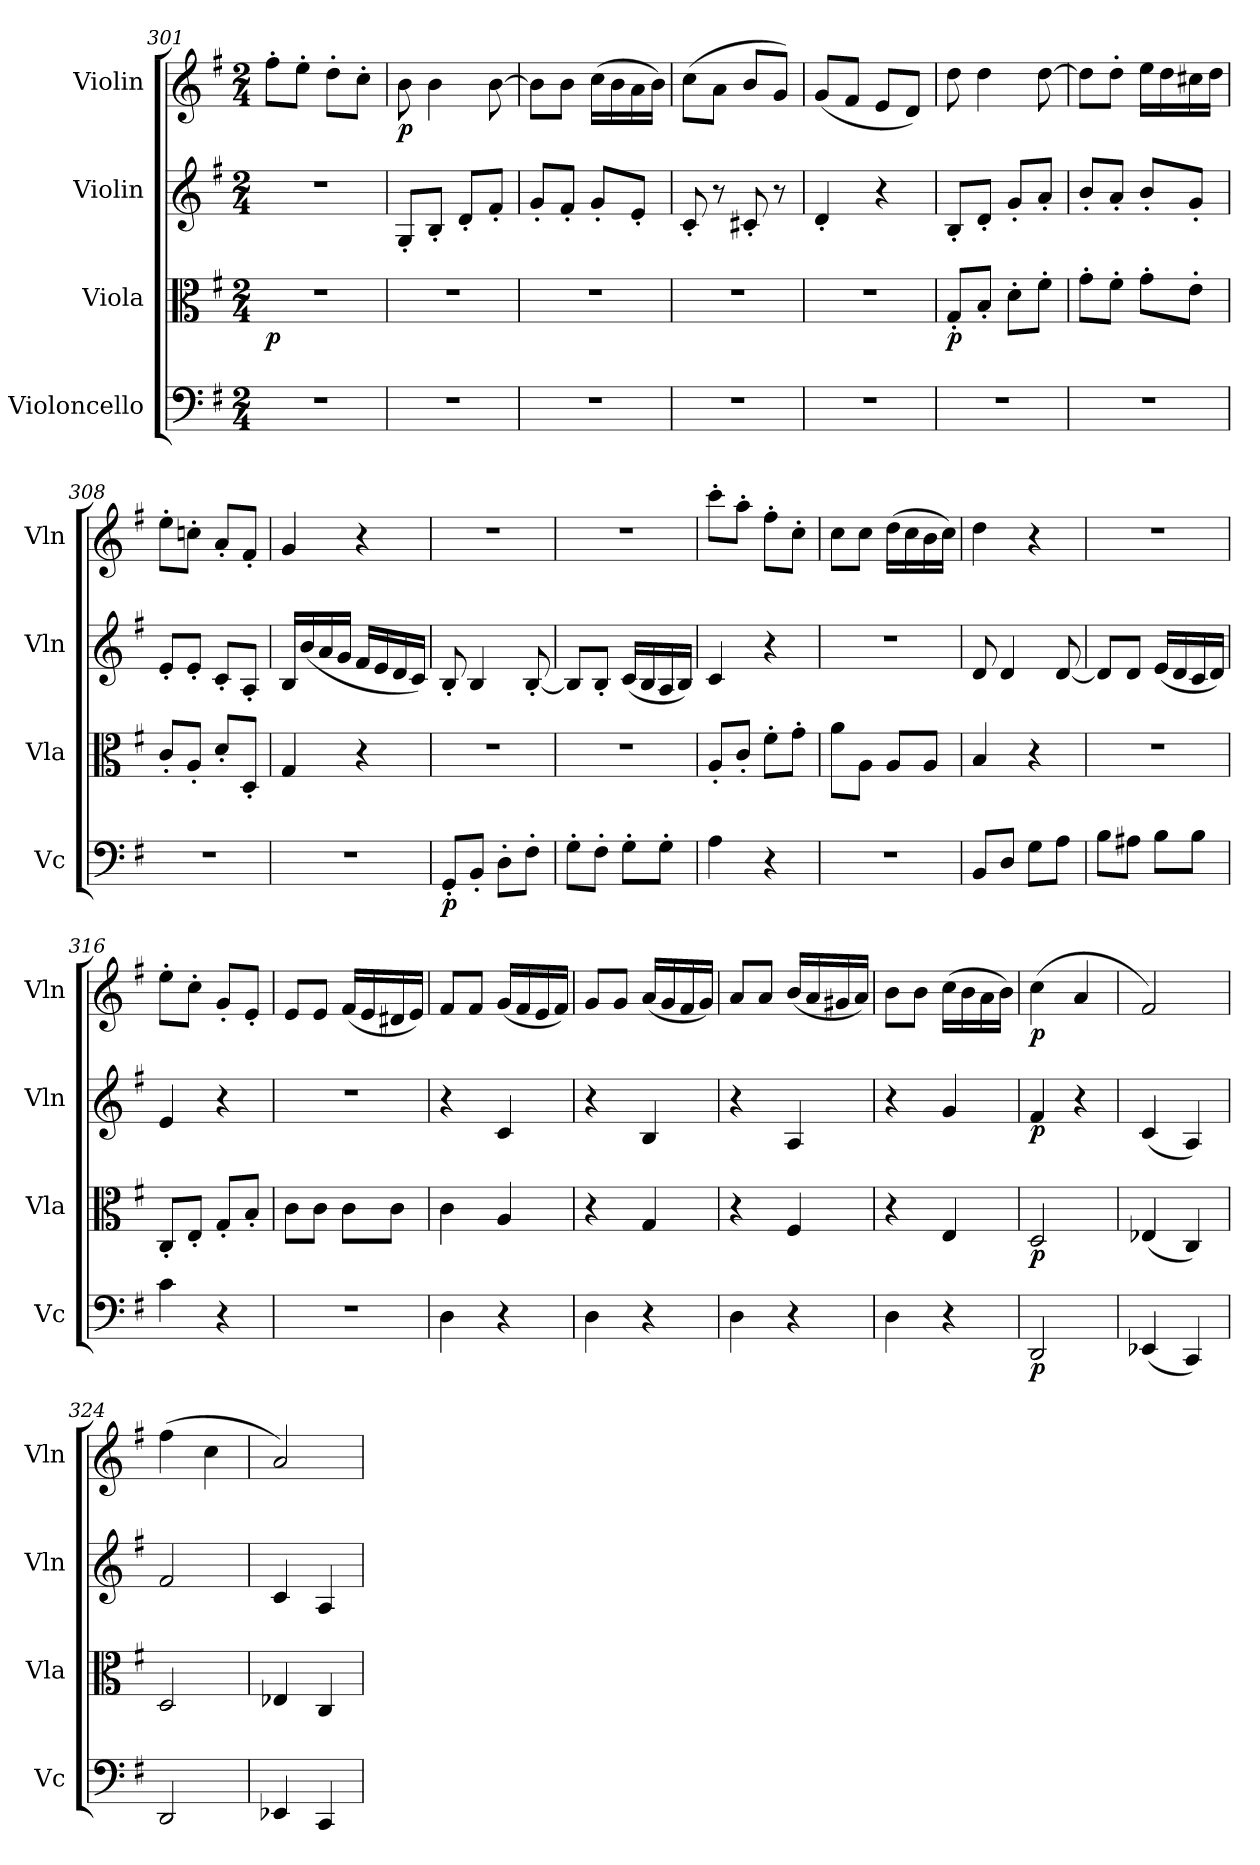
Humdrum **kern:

**kern	**dynam	**kern	**dynam	**kern	**dynam	**kern	**dynam
*part4	*part4	*part3	*part3	*part2	*part2	*part1	*part1
*staff4	*staff4	*staff3	*staff3	*staff2	*staff2	*staff1	*staff1
*I"Violoncello	*	*I"Viola	*	*I"Violin	*	*I"Violin	*
*I'Vc	*	*I'Vla	*	*I'Vln	*	*I'Vln	*
*clefF4	*	*clefC3	*	*clefG2	*	*clefG2	*
*k[f#]	*	*k[f#]	*	*k[f#]	*	*k[f#]	*
*M2/4	*	*M2/4	*	*M2/4	*	*M2/4	*
=301	=301	=301	=301	=301	=301	=301	=301
2r	.	2r	p	2r	.	8ff#'\L	.
.	.	.	.	.	.	8ee'\J	.
.	.	.	.	.	.	8dd'\L	.
.	.	.	.	.	.	8cc'\J	.
=302	=302	=302	=302	=302	=302	=302	=302
2r	.	2r	.	8G'/L	.	8b\	p
.	.	.	.	8B'/J	.	4b\	.
.	.	.	.	8d'/L	.	.	.
.	.	.	.	8f#'/J	.	[8b\	.
=303	=303	=303	=303	=303	=303	=303	=303
2r	.	2r	.	8g'/L	.	8b\L]	.
.	.	.	.	8f#'/J	.	8b\J	.
.	.	.	.	8g'/L	.	(16cc\LL	.
.	.	.	.	.	.	16b\	.
.	.	.	.	8e'/J	.	16a\	.
.	.	.	.	.	.	16b\JJ)	.
=304	=304	=304	=304	=304	=304	=304	=304
2r	.	2r	.	8c'/	.	(8cc\L	.
.	.	.	.	8r	.	8a\J	.
.	.	.	.	8c#X'/	.	8b/L	.
.	.	.	.	8r	.	8g/J)	.
=305	=305	=305	=305	=305	=305	=305	=305
2r	.	2r	.	4d'/	.	(8g/L	.
.	.	.	.	.	.	8f#/J	.
.	.	.	.	4r	.	8e/L	.
.	.	.	.	.	.	8d/J)	.
=306	=306	=306	=306	=306	=306	=306	=306
2r	.	8G'/L	p	8B'/L	.	8dd\	.
.	.	8B'/J	.	8d'/J	.	4dd\	.
.	.	8d'\L	.	8g'/L	.	.	.
.	.	8f#'\J	.	8a'/J	.	[8dd\	.
=307	=307	=307	=307	=307	=307	=307	=307
2r	.	8g'\L	.	8b'/L	.	8dd\L]	.
.	.	8f#'\J	.	8a'/J	.	8dd'\J	.
.	.	8g'\L	.	8b'/L	.	16ee\LL	.
.	.	.	.	.	.	16dd\	.
.	.	8e'\J	.	8g'/J	.	16cc#X\	.
.	.	.	.	.	.	16dd\JJ	.
=308	=308	=308	=308	=308	=308	=308	=308
2r	.	8c'/L	.	8e'/L	.	8ee'\L	.
.	.	8A'/J	.	8e'/J	.	8ccn'\J	.
.	.	8d'/L	.	8c'/L	.	8a'/L	.
.	.	8D'/J	.	8A'/J	.	8f#'/J	.
=309	=309	=309	=309	=309	=309	=309	=309
2r	.	4G/	.	16B/LL	.	4g/	.
.	.	.	.	(16b/	.	.	.
.	.	.	.	16a/	.	.	.
.	.	.	.	16g/JJ	.	.	.
.	.	4r	.	16f#/LL	.	4r	.
.	.	.	.	16e/	.	.	.
.	.	.	.	16d/	.	.	.
.	.	.	.	16c/JJ)	.	.	.
=310	=310	=310	=310	=310	=310	=310	=310
8GG'/L	p	2r	.	8B'/	.	2r	.
8BB'/J	.	.	.	4B/	.	.	.
8D'\L	.	.	.	.	.	.	.
8F#'\J	.	.	.	[8B'/	.	.	.
=311	=311	=311	=311	=311	=311	=311	=311
8G'\L	.	2r	.	8B/L]	.	2r	.
8F#'\J	.	.	.	8B'/J	.	.	.
8G'\L	.	.	.	(16c/LL	.	.	.
.	.	.	.	16B/	.	.	.
8G'\J	.	.	.	16A/	.	.	.
.	.	.	.	16B/JJ)	.	.	.
=312	=312	=312	=312	=312	=312	=312	=312
4A\	.	8A'/L	.	4c/	.	8ccc'\L	.
.	.	8c'/J	.	.	.	8aa'\J	.
4r	.	8f#'\L	.	4r	.	8ff#'\L	.
.	.	8g'\J	.	.	.	8cc'\J	.
=313	=313	=313	=313	=313	=313	=313	=313
2r	.	8a\L	.	2r	.	8cc\L	.
.	.	8A\J	.	.	.	8cc\J	.
.	.	8A/L	.	.	.	(16dd\LL	.
.	.	.	.	.	.	16cc\	.
.	.	8A/J	.	.	.	16b\	.
.	.	.	.	.	.	16cc\JJ)	.
=314	=314	=314	=314	=314	=314	=314	=314
8BB/L	.	4B/	.	8d/	.	4dd\	.
8D/J	.	.	.	4d/	.	.	.
8G\L	.	4r	.	.	.	4r	.
8A\J	.	.	.	[8d/	.	.	.
=315	=315	=315	=315	=315	=315	=315	=315
8B\L	.	2r	.	8d/L]	.	2r	.
8A#X\J	.	.	.	8d/J	.	.	.
8B\L	.	.	.	(16e/LL	.	.	.
.	.	.	.	16d/	.	.	.
8B\J	.	.	.	16c/	.	.	.
.	.	.	.	16d/JJ)	.	.	.
=316	=316	=316	=316	=316	=316	=316	=316
4c\	.	8C'/L	.	4e/	.	8ee'\L	.
.	.	8E'/J	.	.	.	8cc'\J	.
4r	.	8G'/L	.	4r	.	8g'/L	.
.	.	8B'/J	.	.	.	8e'/J	.
=317	=317	=317	=317	=317	=317	=317	=317
2r	.	8c\L	.	2r	.	8e/L	.
.	.	8c\J	.	.	.	8e/J	.
.	.	8c\L	.	.	.	(16f#/LL	.
.	.	.	.	.	.	16e/	.
.	.	8c\J	.	.	.	16d#X/	.
.	.	.	.	.	.	16e/JJ)	.
=318	=318	=318	=318	=318	=318	=318	=318
4D\	.	4c\	.	4r	.	8f#/L	.
.	.	.	.	.	.	8f#/J	.
4r	.	4A/	.	4c/	.	(16g/LL	.
.	.	.	.	.	.	16f#/	.
.	.	.	.	.	.	16e/	.
.	.	.	.	.	.	16f#/JJ)	.
=319	=319	=319	=319	=319	=319	=319	=319
4D\	.	4r	.	4r	.	8g/L	.
.	.	.	.	.	.	8g/J	.
4r	.	4G/	.	4B/	.	(16a/LL	.
.	.	.	.	.	.	16g/	.
.	.	.	.	.	.	16f#/	.
.	.	.	.	.	.	16g/JJ)	.
=320	=320	=320	=320	=320	=320	=320	=320
4D\	.	4r	.	4r	.	8a/L	.
.	.	.	.	.	.	8a/J	.
4r	.	4F#/	.	4A/	.	(16b/LL	.
.	.	.	.	.	.	16a/	.
.	.	.	.	.	.	16g#X/	.
.	.	.	.	.	.	16a/JJ)	.
=321	=321	=321	=321	=321	=321	=321	=321
4D\	.	4r	.	4r	.	8b\L	.
.	.	.	.	.	.	8b\J	.
4r	.	4E/	.	4g/	.	(16cc\LL	.
.	.	.	.	.	.	16b\	.
.	.	.	.	.	.	16a\	.
.	.	.	.	.	.	16b\JJ)	.
=322	=322	=322	=322	=322	=322	=322	=322
2DD/	p	2D/	p	4f#/	p	(4cc\	p
.	.	.	.	4r	.	4a/	.
=323	=323	=323	=323	=323	=323	=323	=323
(4EE-X/	.	(4E-X/	.	(4c/	.	2f#/)	.
4CC/)	.	4C/)	.	4A/)	.	.	.
=324	=324	=324	=324	=324	=324	=324	=324
2DD/	.	2D/	.	2f#/	.	(4ff#\	.
.	.	.	.	.	.	4cc\	.
=325	=325	=325	=325	=325	=325	=325	=325
4EE-X/	.	4E-X/	.	4c/	.	2a/)	.
4CC/	.	4C/	.	4A/	.	.	.
=	=	=	=	=	=	=	=
*-	*-	*-	*-	*-	*-	*-	*-
